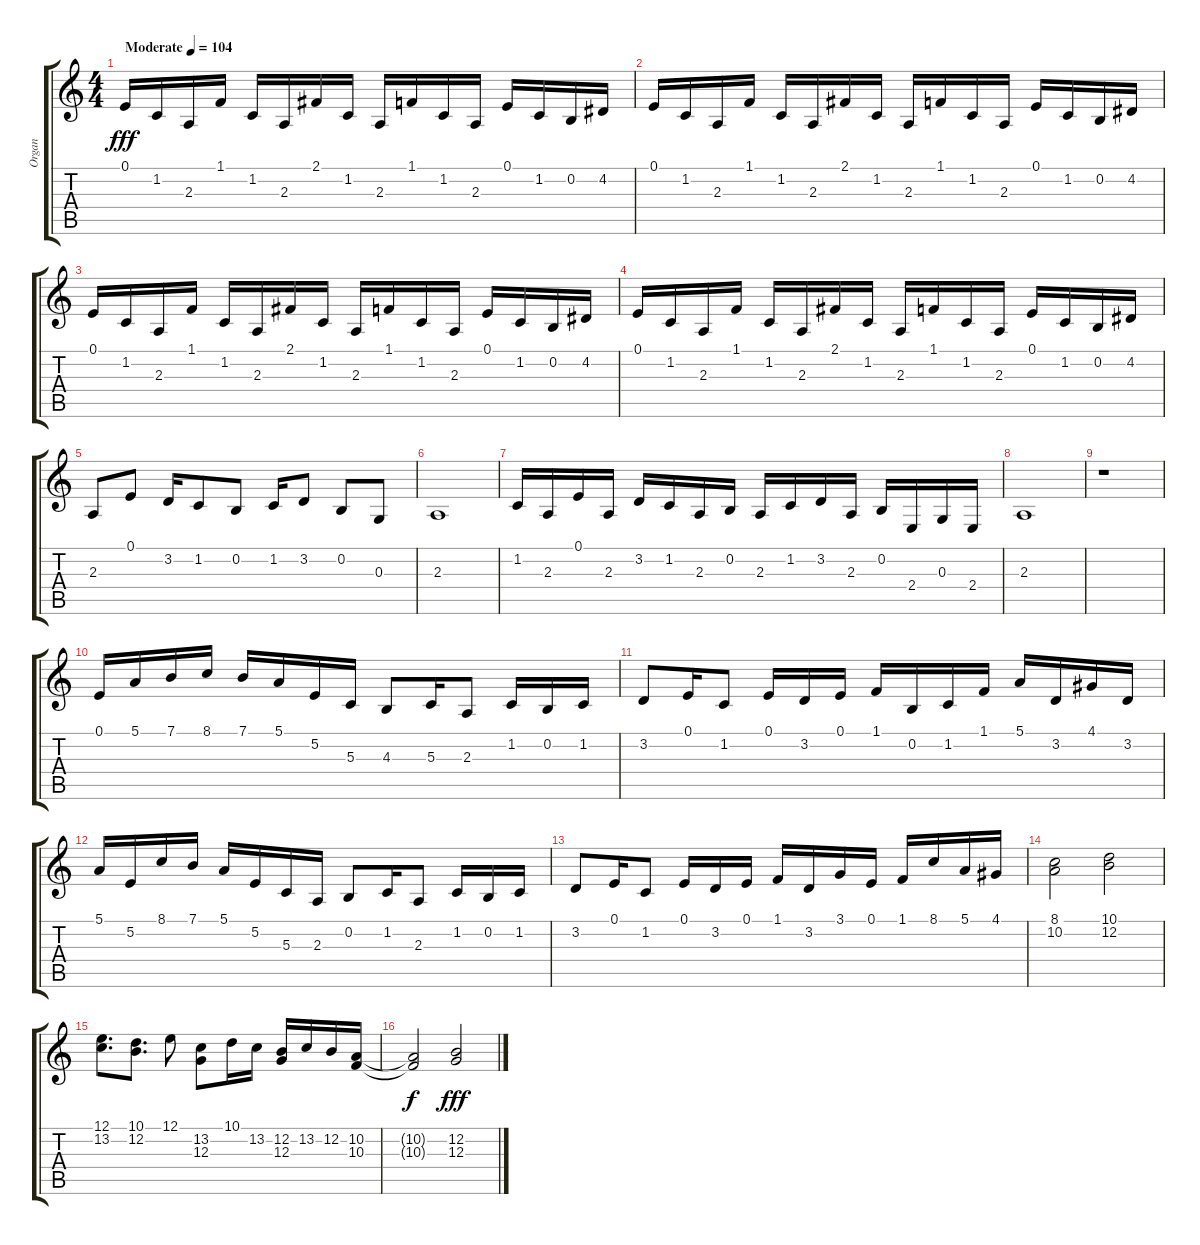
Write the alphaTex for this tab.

\track ("Organ" "Organ") {instrument drawbarorgan}
\staff {score tabs}
\tuning (E4 B3 G3 D3 A2 E2) {hide}
\ts (4 4)
\tempo (104 "Moderate")
\clef g2
\ks c
0.1.16{dy fff instrument drawbarorgan} 1.2.16 2.3.16 1.1.16 1.2.16 2.3.16 2.1.16 1.2.16 2.3.16 1.1.16 1.2.16 2.3.16 0.1.16 1.2.16 0.2.16 4.2.16 |
0.1.16 1.2.16 2.3.16 1.1.16 1.2.16 2.3.16 2.1.16 1.2.16 2.3.16 1.1.16 1.2.16 2.3.16 0.1.16 1.2.16 0.2.16 4.2.16 |
0.1.16 1.2.16 2.3.16 1.1.16 1.2.16 2.3.16 2.1.16 1.2.16 2.3.16 1.1.16 1.2.16 2.3.16 0.1.16 1.2.16 0.2.16 4.2.16 |
0.1.16 1.2.16 2.3.16 1.1.16 1.2.16 2.3.16 2.1.16 1.2.16 2.3.16 1.1.16 1.2.16 2.3.16 0.1.16 1.2.16 0.2.16 4.2.16 |
2.3.8 0.1.8 3.2.16 1.2.8 0.2.8 1.2.16 3.2.8 0.2.8 0.3.8 |
2.3.1 |
1.2.16 2.3.16 0.1.16 2.3.16 3.2.16 1.2.16 2.3.16 0.2.16 2.3.16 1.2.16 3.2.16 2.3.16 0.2.16 2.4.16 0.3.16 2.4.16 |
2.3.1 |
r.1 |
0.1.16{volume 16 balance 0} 5.1.16 7.1.16 8.1.16 7.1.16 5.1.16 5.2.16 5.3.16 4.3.8 5.3.16 2.3.8 1.2.16 0.2.16 1.2.16 |
3.2.8 0.1.16 1.2.8 0.1.16 3.2.16 0.1.16 1.1.16 0.2.16 1.2.16 1.1.16 5.1.16 3.2.16 4.1.16 3.2.16 |
5.1.16 5.2.16 8.1.16 7.1.16 5.1.16 5.2.16 5.3.16 2.3.16 0.2.8 1.2.16 2.3.8 1.2.16 0.2.16 1.2.16 |
3.2.8 0.1.16 1.2.8 0.1.16 3.2.16 0.1.16 1.1.16 3.2.16 3.1.16 0.1.16 1.1.16 8.1.16 5.1.16 4.1.16 |
(8.1 10.2).2{volume 16} (10.1 12.2).2{volume 12} |
(12.1 13.2).8{d} (10.1 12.2).8{d} 12.1.8 (13.2 12.3).8 10.1.16 13.2.16 (12.2 12.3).16 13.2.16 12.2.16 (10.2 10.3).16 |
(10.2{t} 10.3{t}).2{dy f} (12.2 12.3).2{dy fff}
